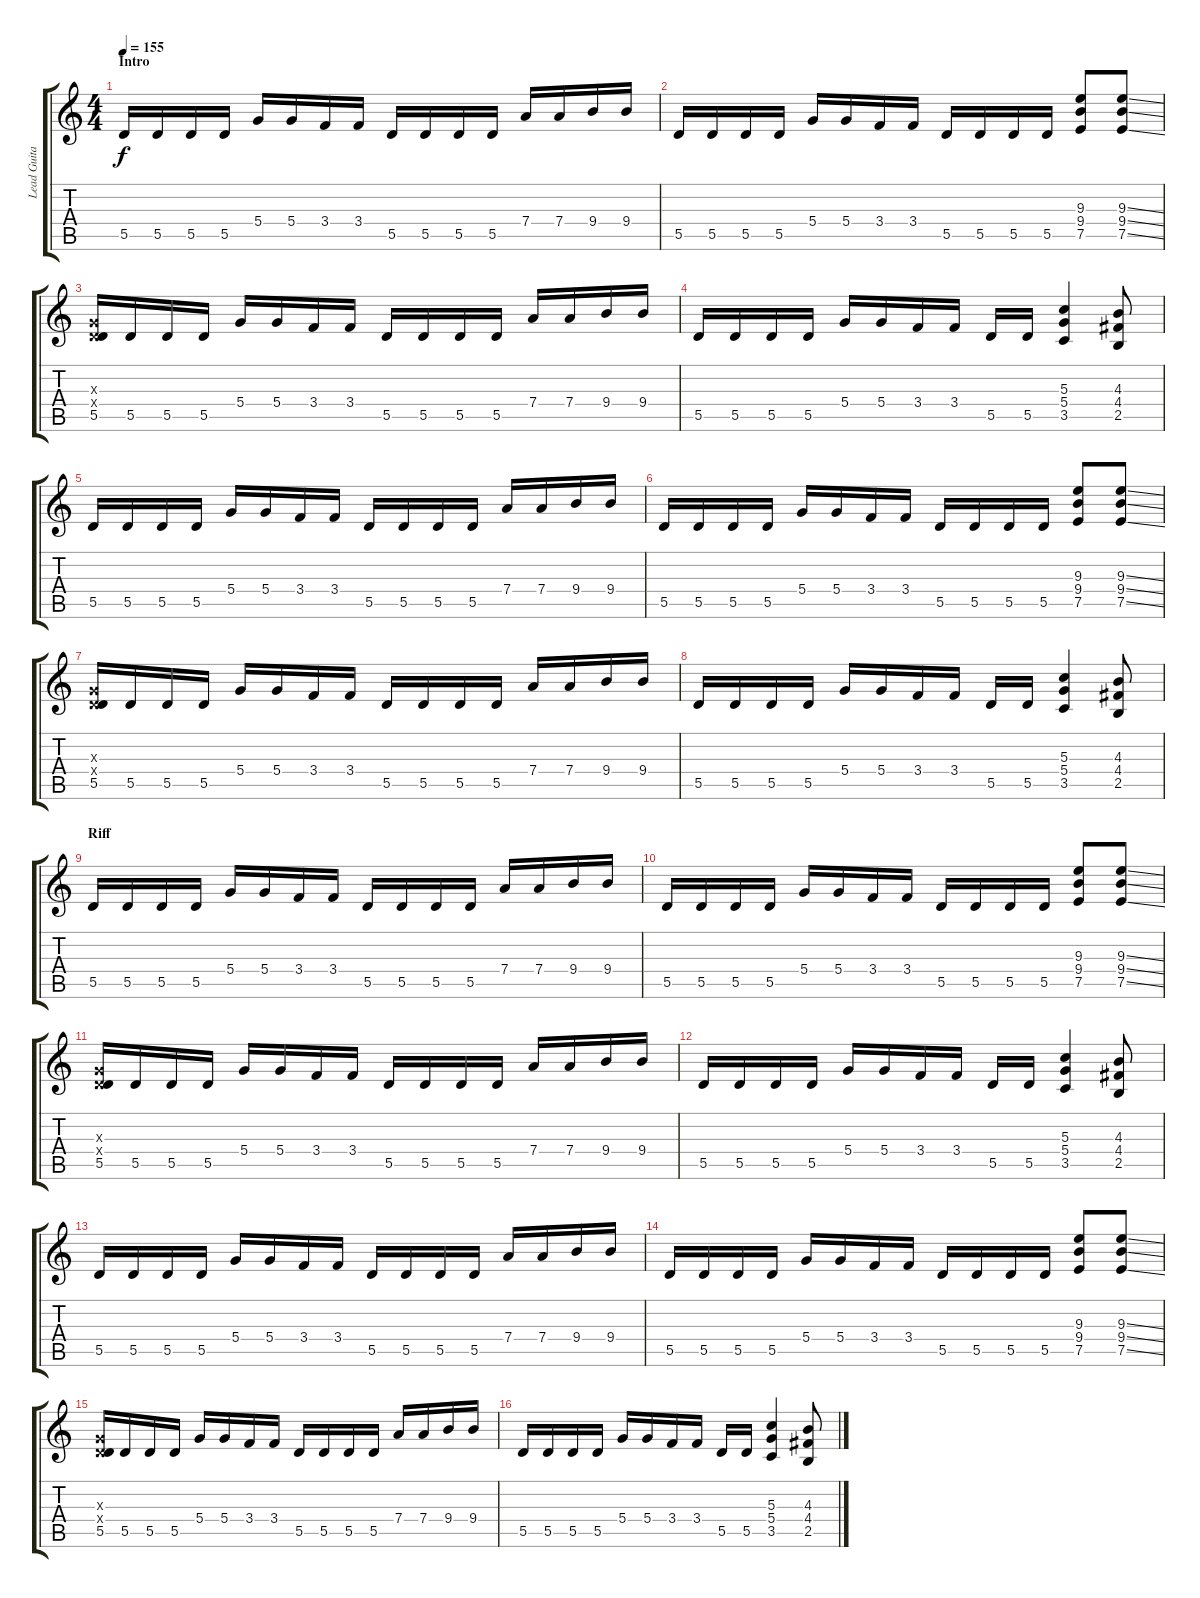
\track ("Lead Guitar" "Lead Guita") {instrument distortionguitar}
\staff {score tabs}
\tuning (E4 B3 G3 D3 A2 E2) {hide}
\ts (4 4)
\section ("" "Intro")
\tempo 155
\clef g2
\ks c
5.5.16{dy f instrument distortionguitar} 5.5.16 5.5.16 5.5.16 5.4.16 5.4.16 3.4.16 3.4.16 5.5.16 5.5.16 5.5.16 5.5.16 7.4.16 7.4.16 9.4.16 9.4.16 |
5.5.16 5.5.16 5.5.16 5.5.16 5.4.16 5.4.16 3.4.16 3.4.16 5.5.16 5.5.16 5.5.16 5.5.16 (9.3 9.4 7.5).8 (9.3{ss} 9.4{ss} 7.5{ss}).8 |
(0.3{x} 0.4{x} 5.5).16 5.5.16 5.5.16 5.5.16 5.4.16 5.4.16 3.4.16 3.4.16 5.5.16 5.5.16 5.5.16 5.5.16 7.4.16 7.4.16 9.4.16 9.4.16 |
5.5.16 5.5.16 5.5.16 5.5.16 5.4.16 5.4.16 3.4.16 3.4.16 5.5.16 5.5.16 (5.3 5.4 3.5).4 (4.3 4.4 2.5).8 |
5.5.16 5.5.16 5.5.16 5.5.16 5.4.16 5.4.16 3.4.16 3.4.16 5.5.16 5.5.16 5.5.16 5.5.16 7.4.16 7.4.16 9.4.16 9.4.16 |
5.5.16 5.5.16 5.5.16 5.5.16 5.4.16 5.4.16 3.4.16 3.4.16 5.5.16 5.5.16 5.5.16 5.5.16 (9.3 9.4 7.5).8 (9.3{ss} 9.4{ss} 7.5{ss}).8 |
(0.3{x} 0.4{x} 5.5).16 5.5.16 5.5.16 5.5.16 5.4.16 5.4.16 3.4.16 3.4.16 5.5.16 5.5.16 5.5.16 5.5.16 7.4.16 7.4.16 9.4.16 9.4.16 |
5.5.16 5.5.16 5.5.16 5.5.16 5.4.16 5.4.16 3.4.16 3.4.16 5.5.16 5.5.16 (5.3 5.4 3.5).4 (4.3 4.4 2.5).8 |
\section ("" "Riff")
5.5.16 5.5.16 5.5.16 5.5.16 5.4.16 5.4.16 3.4.16 3.4.16 5.5.16 5.5.16 5.5.16 5.5.16 7.4.16 7.4.16 9.4.16 9.4.16 |
5.5.16 5.5.16 5.5.16 5.5.16 5.4.16 5.4.16 3.4.16 3.4.16 5.5.16 5.5.16 5.5.16 5.5.16 (9.3 9.4 7.5).8 (9.3{ss} 9.4{ss} 7.5{ss}).8 |
(0.3{x} 0.4{x} 5.5).16 5.5.16 5.5.16 5.5.16 5.4.16 5.4.16 3.4.16 3.4.16 5.5.16 5.5.16 5.5.16 5.5.16 7.4.16 7.4.16 9.4.16 9.4.16 |
5.5.16 5.5.16 5.5.16 5.5.16 5.4.16 5.4.16 3.4.16 3.4.16 5.5.16 5.5.16 (5.3 5.4 3.5).4 (4.3 4.4 2.5).8 |
5.5.16 5.5.16 5.5.16 5.5.16 5.4.16 5.4.16 3.4.16 3.4.16 5.5.16 5.5.16 5.5.16 5.5.16 7.4.16 7.4.16 9.4.16 9.4.16 |
5.5.16 5.5.16 5.5.16 5.5.16 5.4.16 5.4.16 3.4.16 3.4.16 5.5.16 5.5.16 5.5.16 5.5.16 (9.3 9.4 7.5).8 (9.3{ss} 9.4{ss} 7.5{ss}).8 |
(0.3{x} 0.4{x} 5.5).16 5.5.16 5.5.16 5.5.16 5.4.16 5.4.16 3.4.16 3.4.16 5.5.16 5.5.16 5.5.16 5.5.16 7.4.16 7.4.16 9.4.16 9.4.16 |
5.5.16 5.5.16 5.5.16 5.5.16 5.4.16 5.4.16 3.4.16 3.4.16 5.5.16 5.5.16 (5.3 5.4 3.5).4 (4.3 4.4 2.5).8
